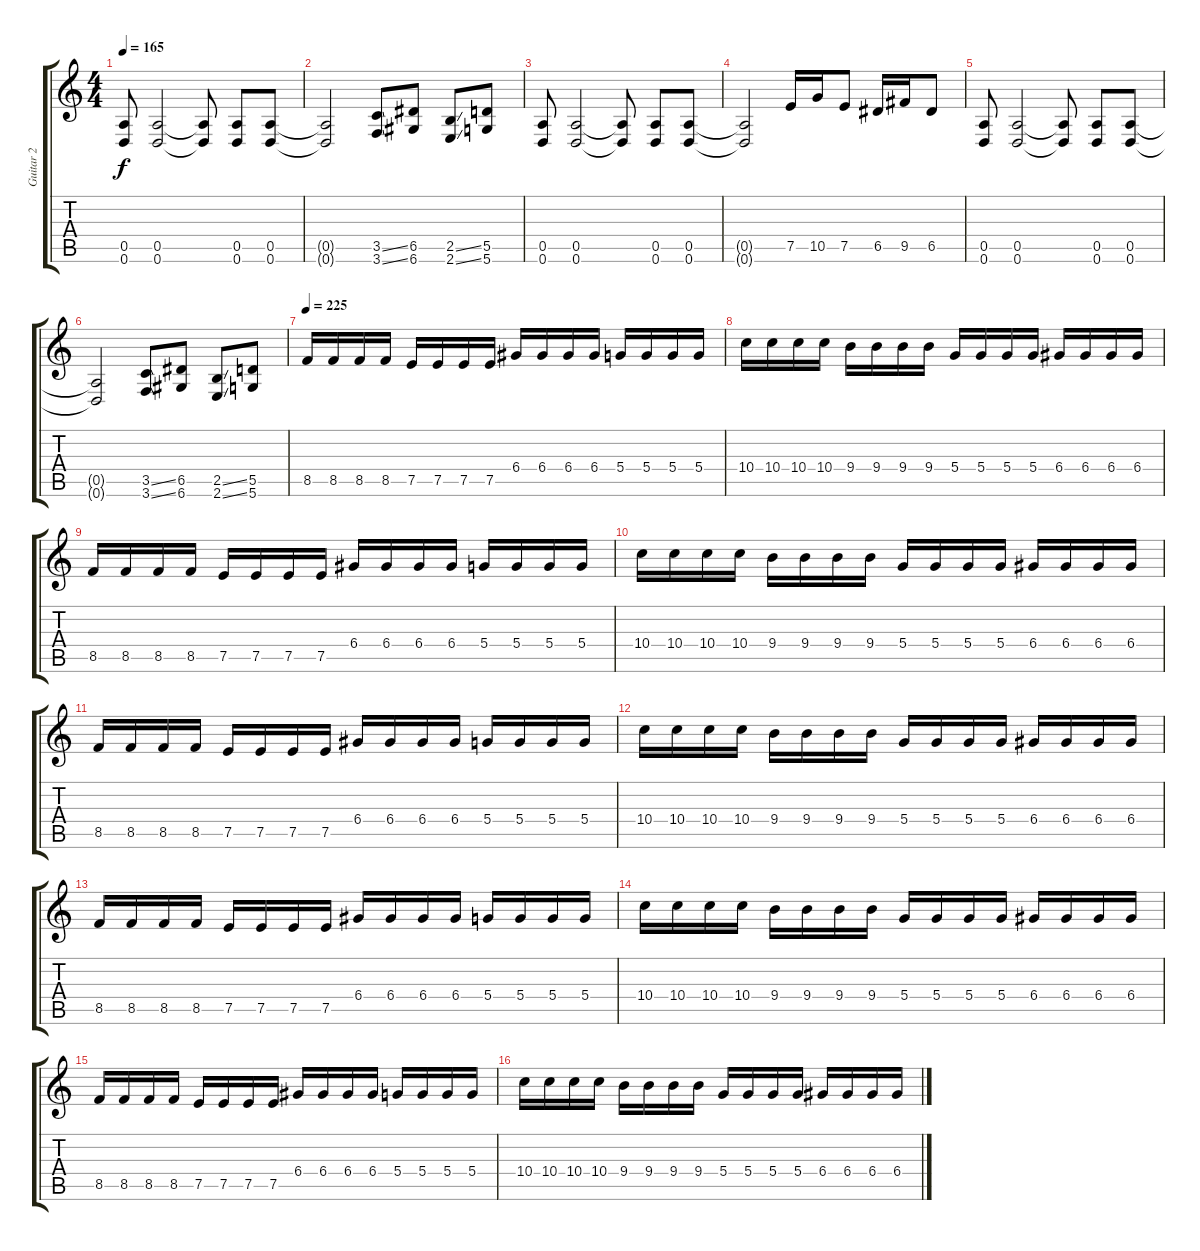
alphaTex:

\track ("Guitar 2" "Guitar 2") {instrument distortionguitar}
\staff {score tabs}
\tuning (E4 B3 G3 D3 A2 D2) {hide}
\ts (4 4)
\tempo 165
\clef g2
\ks c
(0.5 0.6).8{dy f} (0.5 0.6).2 (0.5{t} 0.6{t}).8 (0.5 0.6).8 (0.5 0.6).8 |
(0.5{t} 0.6{t}).2 (3.5{ss} 3.6{ss}).8 (6.5 6.6).8 (2.5{ss} 2.6{ss}).8 (5.5 5.6).8 |
(0.5 0.6).8 (0.5 0.6).2 (0.5{t} 0.6{t}).8 (0.5 0.6).8 (0.5 0.6).8 |
(0.5{t} 0.6{t}).2 7.5.16 10.5.16 7.5.8 6.5.16 9.5.16 6.5.8 |
(0.5 0.6).8 (0.5 0.6).2 (0.5{t} 0.6{t}).8 (0.5 0.6).8 (0.5 0.6).8 |
(0.5{t} 0.6{t}).2 (3.5{ss} 3.6{ss}).8 (6.5 6.6).8 (2.5{ss} 2.6{ss}).8 (5.5 5.6).8 |
\tempo 225
8.5.16 8.5.16 8.5.16 8.5.16 7.5.16 7.5.16 7.5.16 7.5.16 6.4.16 6.4.16 6.4.16 6.4.16 5.4.16 5.4.16 5.4.16 5.4.16 |
10.4.16 10.4.16 10.4.16 10.4.16 9.4.16 9.4.16 9.4.16 9.4.16 5.4.16 5.4.16 5.4.16 5.4.16 6.4.16 6.4.16 6.4.16 6.4.16 |
8.5.16 8.5.16 8.5.16 8.5.16 7.5.16 7.5.16 7.5.16 7.5.16 6.4.16 6.4.16 6.4.16 6.4.16 5.4.16 5.4.16 5.4.16 5.4.16 |
10.4.16 10.4.16 10.4.16 10.4.16 9.4.16 9.4.16 9.4.16 9.4.16 5.4.16 5.4.16 5.4.16 5.4.16 6.4.16 6.4.16 6.4.16 6.4.16 |
8.5.16 8.5.16 8.5.16 8.5.16 7.5.16 7.5.16 7.5.16 7.5.16 6.4.16 6.4.16 6.4.16 6.4.16 5.4.16 5.4.16 5.4.16 5.4.16 |
10.4.16 10.4.16 10.4.16 10.4.16 9.4.16 9.4.16 9.4.16 9.4.16 5.4.16 5.4.16 5.4.16 5.4.16 6.4.16 6.4.16 6.4.16 6.4.16 |
8.5.16 8.5.16 8.5.16 8.5.16 7.5.16 7.5.16 7.5.16 7.5.16 6.4.16 6.4.16 6.4.16 6.4.16 5.4.16 5.4.16 5.4.16 5.4.16 |
10.4.16 10.4.16 10.4.16 10.4.16 9.4.16 9.4.16 9.4.16 9.4.16 5.4.16 5.4.16 5.4.16 5.4.16 6.4.16 6.4.16 6.4.16 6.4.16 |
8.5.16 8.5.16 8.5.16 8.5.16 7.5.16 7.5.16 7.5.16 7.5.16 6.4.16 6.4.16 6.4.16 6.4.16 5.4.16 5.4.16 5.4.16 5.4.16 |
10.4.16 10.4.16 10.4.16 10.4.16 9.4.16 9.4.16 9.4.16 9.4.16 5.4.16 5.4.16 5.4.16 5.4.16 6.4.16 6.4.16 6.4.16 6.4.16
